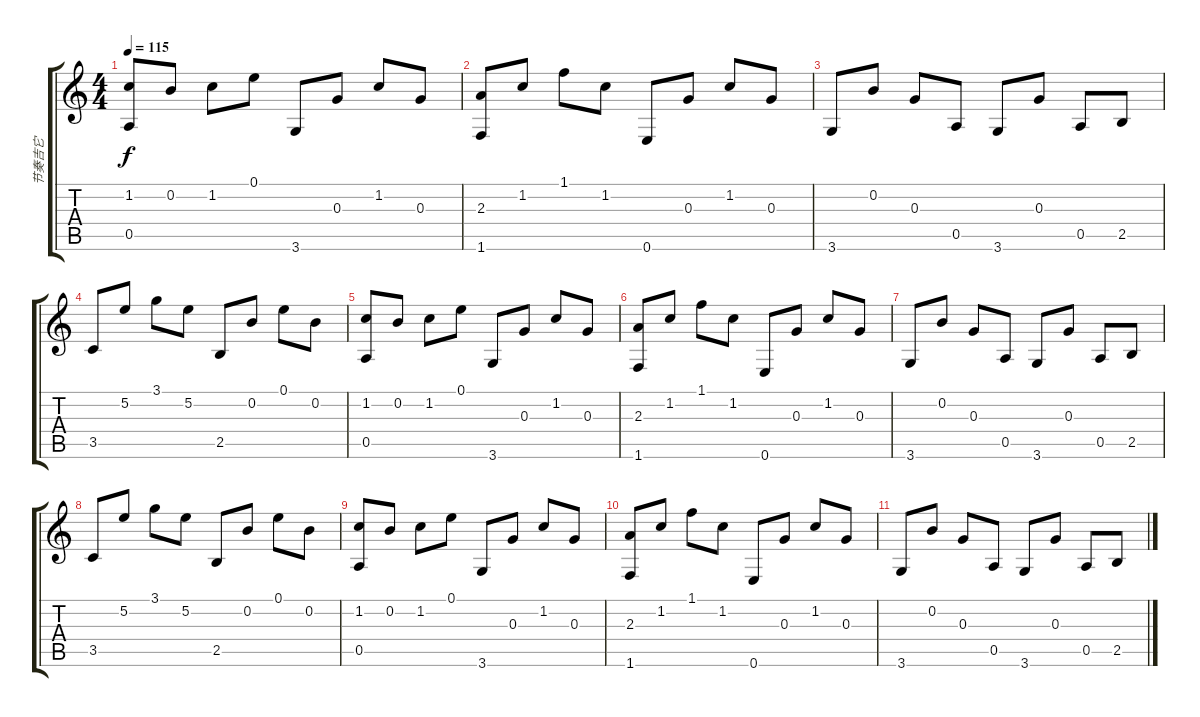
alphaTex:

\track ("节奏吉它" "节奏吉它") {instrument acousticguitarnylon}
\staff {score tabs}
\tuning (E4 B3 G3 D3 A2 E2) {hide}
\ts (4 4)
\tempo 115
\clef g2
\ks c
(1.2 0.5).8{dy f volume 11} 0.2.8 1.2.8 0.1.8 3.6.8 0.3.8 1.2.8 0.3.8 |
(2.3 1.6).8{volume 10} 1.2.8 1.1.8 1.2.8 0.6.8 0.3.8 1.2.8 0.3.8 |
3.6.8{volume 9} 0.2.8 0.3.8 0.5.8 3.6.8 0.3.8 0.5.8 2.5.8 |
3.5.8{volume 8} 5.2.8 3.1.8 5.2.8 2.5.8 0.2.8 0.1.8 0.2.8 |
(1.2 0.5).8{volume 7} 0.2.8 1.2.8 0.1.8 3.6.8 0.3.8 1.2.8 0.3.8 |
(2.3 1.6).8{volume 6} 1.2.8 1.1.8 1.2.8 0.6.8 0.3.8 1.2.8 0.3.8 |
3.6.8{volume 5} 0.2.8 0.3.8 0.5.8 3.6.8 0.3.8 0.5.8 2.5.8 |
3.5.8{volume 4} 5.2.8 3.1.8 5.2.8 2.5.8 0.2.8 0.1.8 0.2.8 |
(1.2 0.5).8{volume 3} 0.2.8 1.2.8 0.1.8 3.6.8 0.3.8 1.2.8 0.3.8 |
(2.3 1.6).8{volume 2} 1.2.8 1.1.8 1.2.8 0.6.8 0.3.8 1.2.8 0.3.8 |
3.6.8{volume 1} 0.2.8 0.3.8 0.5.8 3.6.8 0.3.8 0.5.8 2.5.8
